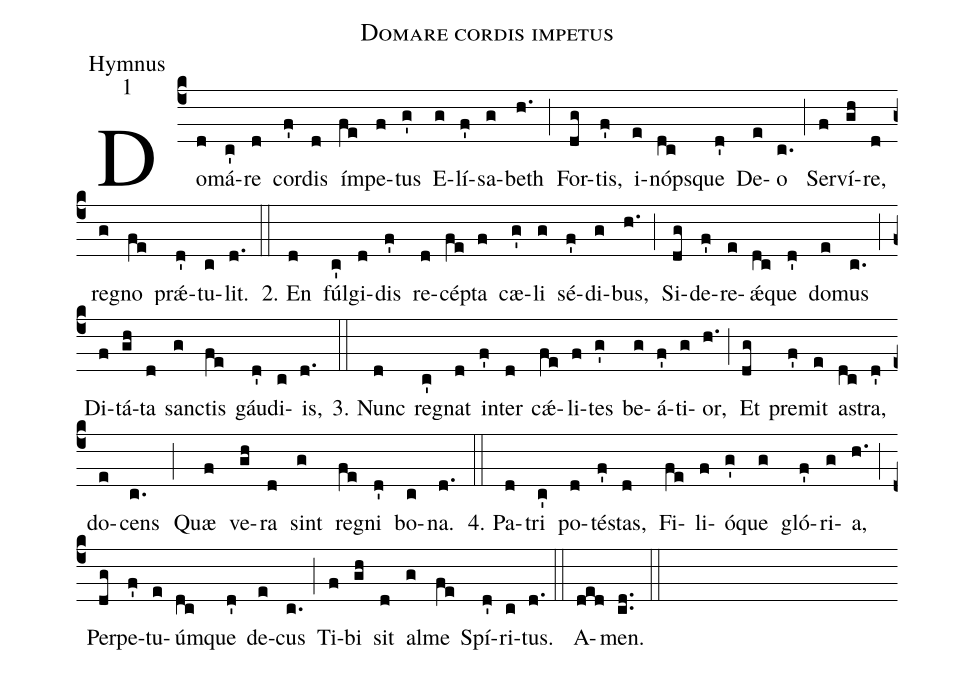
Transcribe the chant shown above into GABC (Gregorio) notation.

name:Domare cordis impetus;
office-part:Hymnus;
mode:1;
%%
(c4)Do(d)má(c')re(d) cor(f')dis(d) ím(fe)pe(f)tus(g') E(g)lí(f')sa(g)beth(h.) (;)
For(dg)tis,(f') i(e)nóp(dc)sque(d') De(e)o(c.) (;)
Ser(f)ví(gh)re,(d) re(g)gno(fe) pr{<sp>'ae</sp>}(d')tu(c)lit.(d.) (::)

2. En(d) fúl(c')gi(d)dis(f') re(d)cép(fe)ta(f) cæ(g')li(g) sé(f')di(g)bus,(h.) (;)
Si(dg)de(f')re(e){<sp>'ae</sp>}(dc)que(d') do(e)mus(c.) (;)
Di(f)tá(gh)ta(d) san(g)ctis(fe) gáu(d')di(c)is,(d.) (::)

3. Nunc(d) re(c')gnat(d) in(f')ter(d) c{<sp>'ae</sp>}(fe)li(f)tes(g') be(g)á(f')ti(g)or,(h.) (;)
Et(dg) pre(f')mit(e) a(dc)stra,(d') do(e)cens(c.) (;)
Quæ(f) ve(gh)ra(d) sint(g) re(fe)gni(d') bo(c)na.(d.) (::)

4. Pa(d)tri(c') po(d)té(f')stas,(d) Fi(fe)li(f)ó(g')que(g) gló(f')ri(g)a,(h.) (;)
Per(dg)pe(f')tu(e)úm(dc)que(d') de(e)cus(c.) (;)
Ti(f)bi(gh) sit(d) al(g)me(fe) Spí(d')ri(c)tus.(d.) (::)
A(ded)men.(c.d.::)
